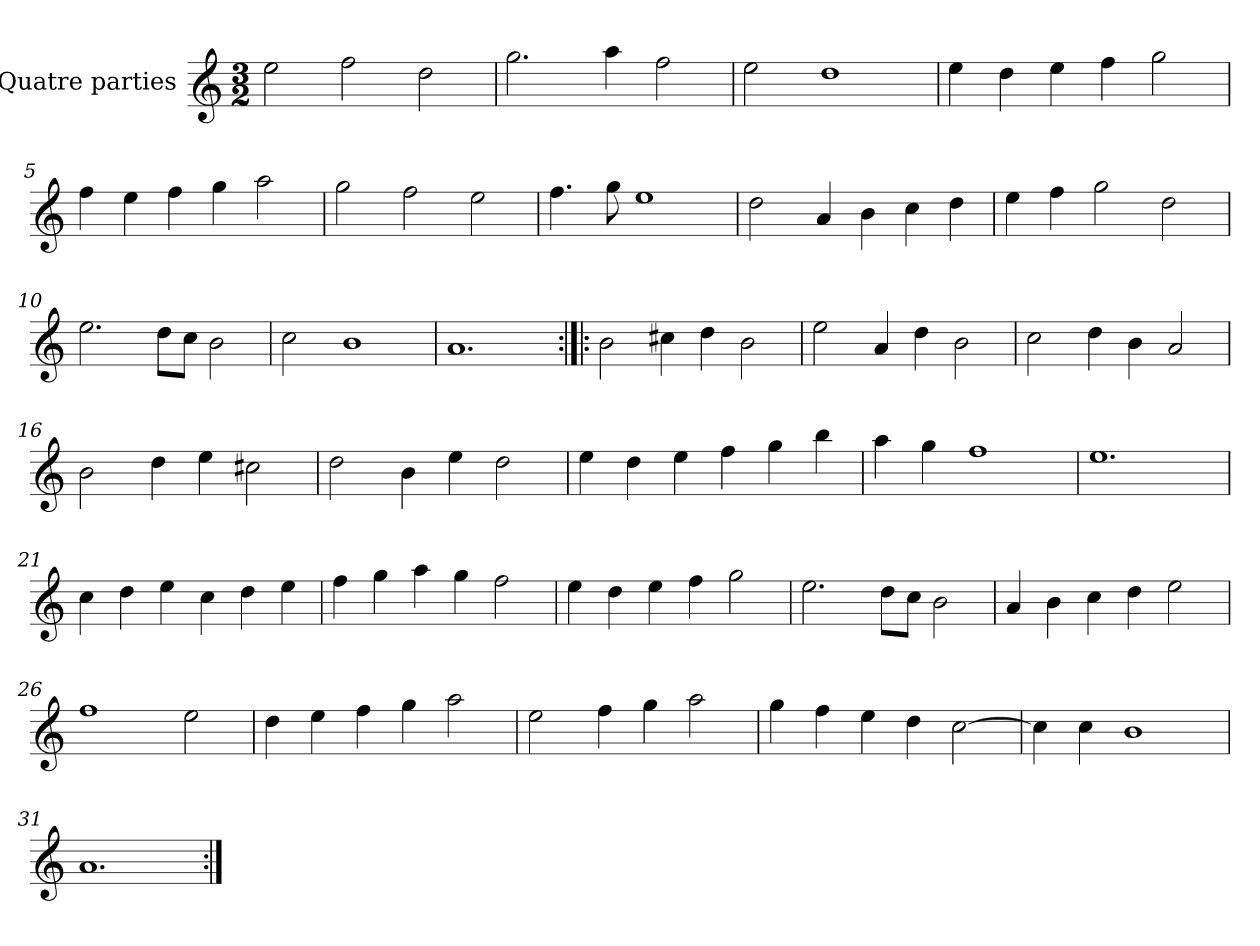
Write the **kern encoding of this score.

**kern
*part1
*staff1
*I"Quatre parties
*clefG2
*k[]
*M3/2
*MM180
=1
2ee\
2ff\
2dd\
=2
2.gg\
4aa\
2ff\
=3
2ee\
1dd
=4
4ee\
4dd\
4ee\
4ff\
2gg\
=5
4ff\
4ee\
4ff\
4gg\
2aa\
=6
2gg\
2ff\
2ee\
=7
4.ff\
8gg\
1ee
=8
2dd\
4a/
4b\
4cc\
4dd\
=9
4ee\
4ff\
2gg\
2dd\
=10
2.ee\
8dd\L
8cc\J
2b\
=11
2cc\
1b
=12
1.a
=13:|!|:
2b\
4cc#X\
4dd\
2b\
=14
2ee\
4a/
4dd\
2b\
=15
2cc\
4dd\
4b\
2a/
=16
2b\
4dd\
4ee\
2cc#X\
=17
2dd\
4b\
4ee\
2dd\
=18
4ee\
4dd\
4ee\
4ff\
4gg\
4bb\
=19
4aa\
4gg\
1ff
=20
1.ee
=21
4cc\
4dd\
4ee\
4cc\
4dd\
4ee\
=22
4ff\
4gg\
4aa\
4gg\
2ff\
=23
4ee\
4dd\
4ee\
4ff\
2gg\
=24
2.ee\
8dd\L
8cc\J
2b\
=25
4a/
4b\
4cc\
4dd\
2ee\
=26
1ff
2ee\
=27
4dd\
4ee\
4ff\
4gg\
2aa\
=28
2ee\
4ff\
4gg\
2aa\
=29
4gg\
4ff\
4ee\
4dd\
[2cc\
=30
4cc\]
4cc\
1b
=31
1.a
=:|!
*-
